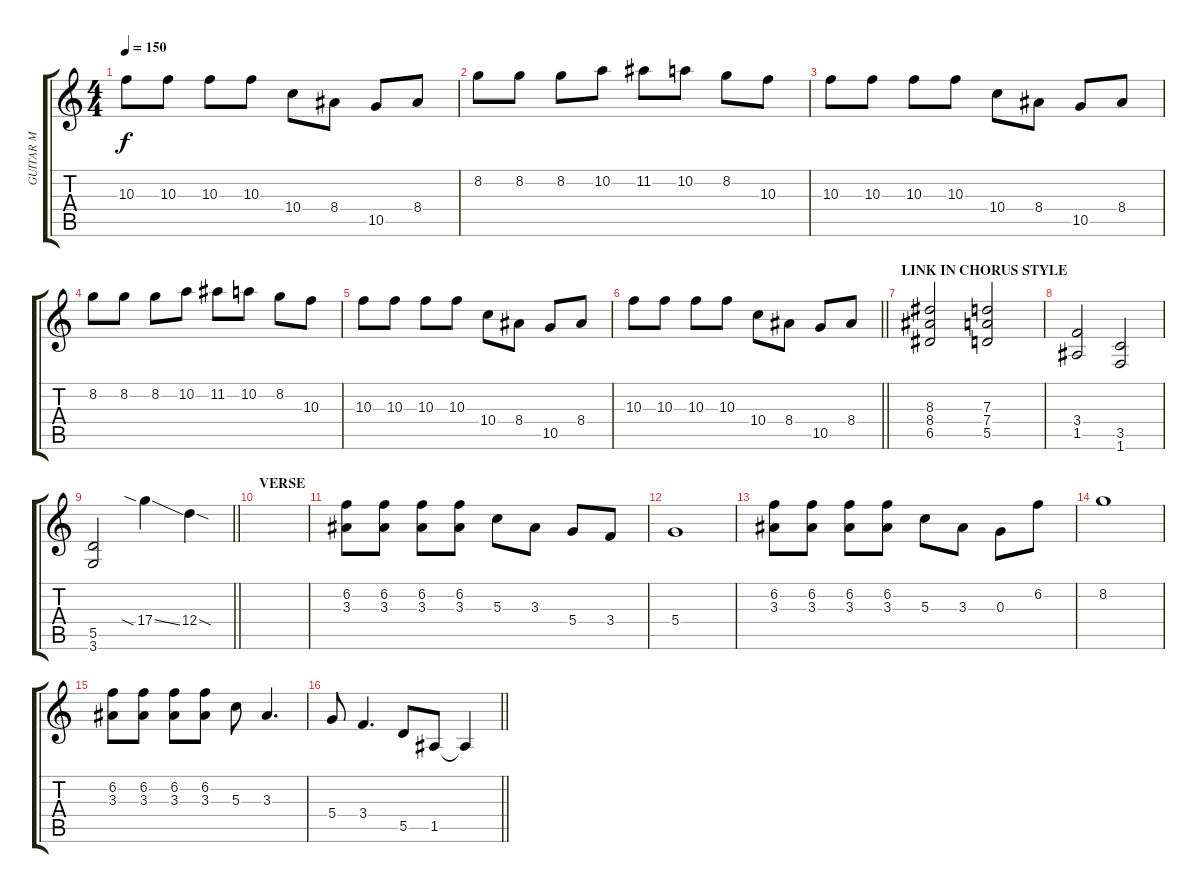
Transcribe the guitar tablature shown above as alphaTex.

\track ("GUITAR M" "GUITAR M") {solo instrument distortionguitar}
\staff {score tabs}
\tuning (E4 B3 G3 D3 A2 E2) {hide}
\ts (4 4)
\tempo 150
\clef g2
\ks c
10.3.8{dy f} 10.3.8 10.3.8 10.3.8 10.4.8 8.4.8 10.5.8 8.4.8 |
8.2.8 8.2.8 8.2.8 10.2.8 11.2.8 10.2.8 8.2.8 10.3.8 |
10.3.8 10.3.8 10.3.8 10.3.8 10.4.8 8.4.8 10.5.8 8.4.8 |
8.2.8 8.2.8 8.2.8 10.2.8 11.2.8 10.2.8 8.2.8 10.3.8 |
10.3.8 10.3.8 10.3.8 10.3.8 10.4.8 8.4.8 10.5.8 8.4.8 |
\barLineRight lightlight
10.3.8 10.3.8 10.3.8 10.3.8 10.4.8 8.4.8 10.5.8 8.4.8 |
\section ("" "LINK IN CHORUS STYLE ")
(8.3 8.4 6.5).2 (7.3 7.4 5.5).2 |
(3.4 1.5).2 (3.5 1.6).2 |
\barLineRight lightlight
(5.5 3.6).2 17.4{sia ss}.4 12.4{sod}.4 |
\section ("" "VERSE ")
|
(6.2 3.3).8 (6.2 3.3).8 (6.2 3.3).8 (6.2 3.3).8 5.3.8 3.3.8 5.4.8 3.4.8 |
5.4.1 |
(6.2 3.3).8 (6.2 3.3).8 (6.2 3.3).8 (6.2 3.3).8 5.3.8 3.3.8 0.3.8 6.2.8 |
8.2.1 |
(6.2 3.3).8 (6.2 3.3).8 (6.2 3.3).8 (6.2 3.3).8 5.3.8 3.3.4{d} |
\barLineRight lightlight
5.4.8 3.4.4{d} 5.5.8 1.5.8 1.5{t}.4
